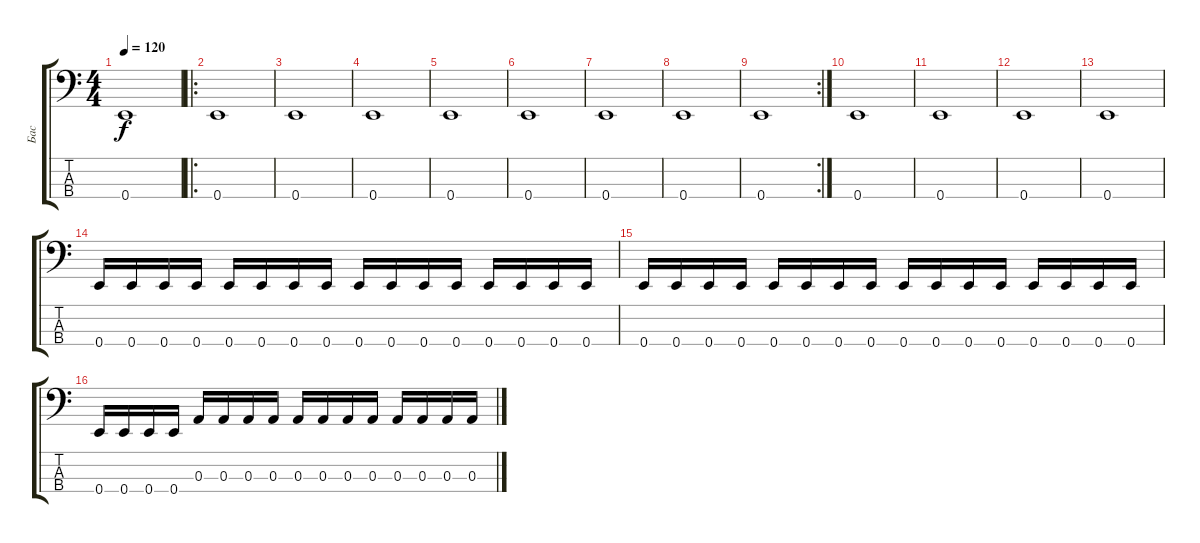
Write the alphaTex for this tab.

\track ("Бас" "Бас") {instrument fretlessbass}
\staff {score tabs}
\tuning (G2 D2 A1 E1) {hide}
\ts (4 4)
\tempo 120
\clef f4
\ks c
0.4.1{dy f} |
\ro
0.4.1 |
0.4.1 |
0.4.1 |
0.4.1 |
0.4.1 |
0.4.1 |
0.4.1 |
\rc 2
0.4.1 |
0.4.1 |
0.4.1 |
0.4.1 |
0.4.1 |
0.4.16 0.4.16 0.4.16 0.4.16 0.4.16 0.4.16 0.4.16 0.4.16 0.4.16 0.4.16 0.4.16 0.4.16 0.4.16 0.4.16 0.4.16 0.4.16 |
0.4.16 0.4.16 0.4.16 0.4.16 0.4.16 0.4.16 0.4.16 0.4.16 0.4.16 0.4.16 0.4.16 0.4.16 0.4.16 0.4.16 0.4.16 0.4.16 |
0.4.16 0.4.16 0.4.16 0.4.16 0.3.16 0.3.16 0.3.16 0.3.16 0.3.16 0.3.16 0.3.16 0.3.16 0.3.16 0.3.16 0.3.16 0.3.16
